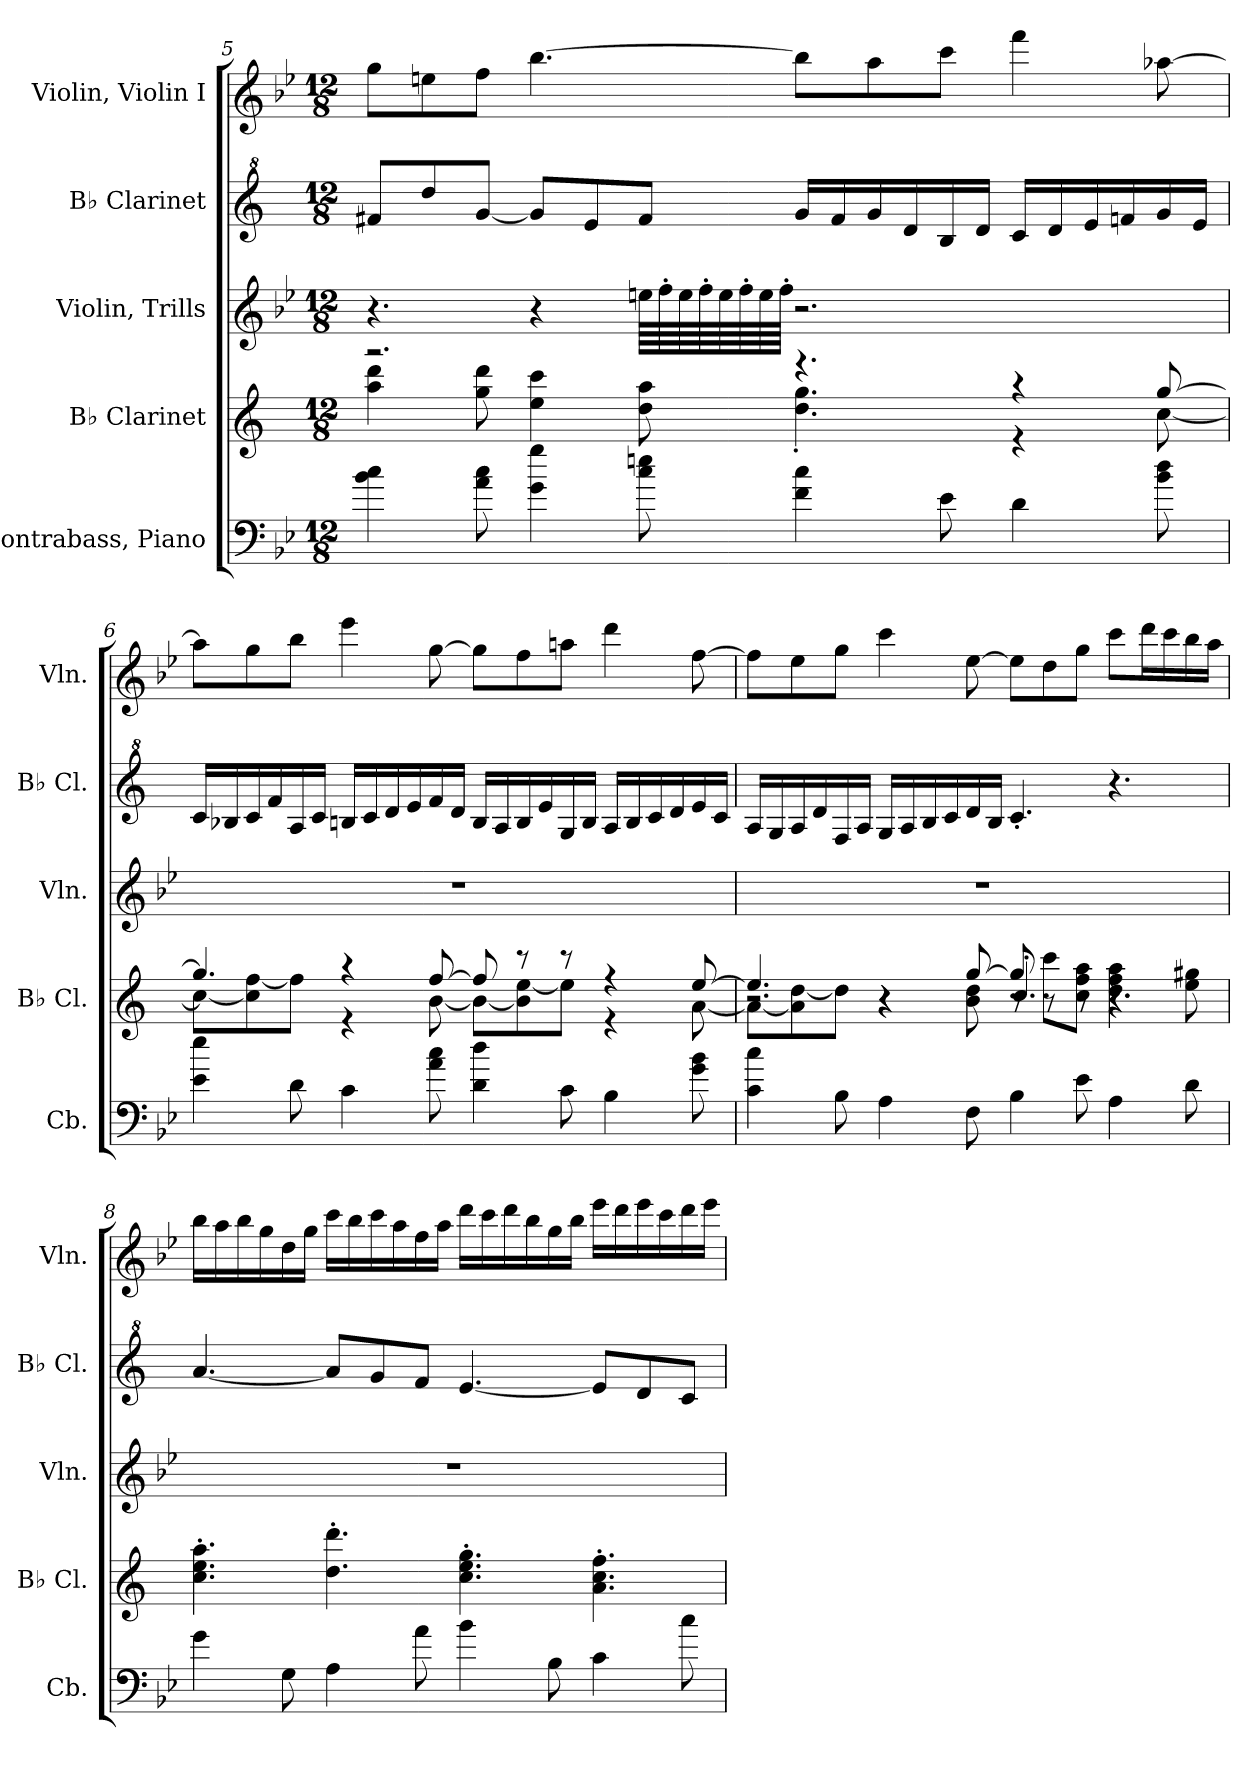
**kern	**kern	**kern	**kern	**kern
*part5	*part4	*part3	*part2	*part1
*staff5	*staff4	*staff3	*staff2	*staff1
*I"Contrabass, Piano	*I"B♭ Clarinet	*I"Violin, Trills	*I"B♭ Clarinet	*I"Violin, Violin I
*I'Cb.	*I'B♭ Cl.	*I'Vln.	*I'B♭ Cl.	*I'Vln.
*clefF4	*clefG2	*clefG2	*clefG^2	*clefG2
*ITrd7c12	*ITrd1c2	*	*ITrd1c2	*
*k[b-e-]	*k[b-e-]	*k[b-e-]	*k[b-e-]	*k[b-e-]
*M12/8	*M12/8	*M12/8	*M12/8	*M12/8
=5	=5	=5	=5	=5
*	*^	*	*	*
4B-\ 4c\	2.r	4gg\ 4ccc\	4.r	8een/L	8gg\L
.	.	.	.	8ccc/	8een\
8A\ 8c\	.	8ff\ 8ccc\	.	[8ff/J	8ff\J
4G\ 4g\	.	4dd\ 4bb-\	4r	8ff/L]	[4.bb-\
.	.	.	.	8dd/	.
8c\ 8en\	.	8cc\ 8gg\	64een\LLLL	8ee/J	.
.	.	.	64ff'\	.	.
.	.	.	64ee\	.	.
.	.	.	64ff'\	.	.
.	.	.	64ee\	.	.
.	.	.	64ff'\	.	.
.	.	.	64ee\	.	.
.	.	.	64ff'\JJJJ	.	.
4F\ 4c\	4.r	4.cc\' 4.ff\'	2.r	16ff/LL	8bb-\L]
.	.	.	.	16ee/	.
.	.	.	.	16ff/	8aa\
.	.	.	.	16cc/	.
8E-\	.	.	.	16a/	8ccc\J
.	.	.	.	16cc/JJ	.
4D\	4r	4r	.	16b-/LL	4fff\
.	.	.	.	16cc/	.
.	.	.	.	16dd/	.
.	.	.	.	16ee-X/	.
8B-\ 8d\	[8ff/	[8b-\	.	16ff/	[8aa-X\
.	.	.	.	16dd/JJ	.
!!LO:LB:g=z
=6	=6	=6	=6	=6	=6
4E-\ 4e-\	4.ff/]	8b-\L_	1.r	16b-/LL	8aa-\L]
.	.	.	.	16a-X/	.
.	.	8b-]\ [8ee-\	.	16b-/	8gg\
.	.	.	.	16ee-/	.
8D\	.	8ee-\J]	.	16g/	8bb-\J
.	.	.	.	16b-/JJ	.
4C\	4r	4r	.	16an/LL	4eee-\
.	.	.	.	16b-/	.
.	.	.	.	16cc/	.
.	.	.	.	16dd/	.
8A\ 8c\	[8ee-/	[8a\	.	16ee-/	[8gg\
.	.	.	.	16cc/JJ	.
4D\ 4d\	8ee-/]	8a\L_	.	16a/LL	8gg\L]
.	.	.	.	16g/	.
.	8r	8a]\ [8dd\	.	16a/	8ff\
.	.	.	.	16dd/	.
8C\	8r	8dd\J]	.	16f/	8aan\J
.	.	.	.	16a/JJ	.
4BB-\	4r	4r	.	16g/LL	4ddd\
.	.	.	.	16a/	.
.	.	.	.	16b-/	.
.	.	.	.	16cc/	.
8G\ 8B-\	[8dd/	[8g\	.	16dd/	[8ff\
.	.	.	.	16b-/JJ	.
!!LO:LB:g=z
=7	=7	=7	=7	=7	=7
*	*	*^	*	*	*
4C\ 4c\	4.dd/]	8g\L_	2.r	1.r	16g/LL	8ff\L]
.	.	.	.	.	16f/	.
.	.	8g]\ [8cc\	.	.	16g/	8ee-\
.	.	.	.	.	16cc/	.
8BB-\	.	8cc\J]	.	.	16e-/	8gg\J
.	.	.	.	.	16g/JJ	.
4AA\	4r	4r	.	.	16f/LL	4ccc\
.	.	.	.	.	16g/	.
.	.	.	.	.	16a/	.
.	.	.	.	.	16b-/	.
8FF\	[8ff/	8a\ 8cc\	.	.	16cc/	[8ee-\
.	.	.	.	.	16a/JJ	.
4BB-\	8ff/]	8r	4.b-'/	.	4.b-'/	8ee-\L]
.	8r	8bb-\L	.	.	.	8dd\
8E-\	8r	8b-\ 8ee-\ 8gg\J	.	.	.	8gg\J
4AA\	4.r	4cc\ 4ee-\ 4gg\	4.r	.	4.r	8ccc\L
.	.	.	.	.	.	16ddd\L
.	.	.	.	.	.	16ccc\
8D\	.	8dd\ 8ff#X\	.	.	.	16bb-\
.	.	.	.	.	.	16aa\JJ
*	*v	*v	*v	*	*	*
=8	=8	=8	=8	=8
4G\	4.b-\' 4.dd\' 4.gg\'	1.r	[4.gg/	16bb-\LL
.	.	.	.	16aa\
.	.	.	.	16bb-\
.	.	.	.	16gg\
8GG\	.	.	.	16dd\
.	.	.	.	16gg\JJ
4AA\	4.cc\' 4.ccc\'	.	8gg/L]	16ccc\LL
.	.	.	.	16bb-\
.	.	.	8ff/	16ccc\
.	.	.	.	16aa\
8A\	.	.	8ee-/J	16ff\
.	.	.	.	16aa\JJ
4B-\	4.b-\' 4.dd\' 4.ff\'	.	[4.dd/	16ddd\LL
.	.	.	.	16ccc\
.	.	.	.	16ddd\
.	.	.	.	16bb-\
8BB-\	.	.	.	16gg\
.	.	.	.	16bb-\JJ
4C\	4.g\' 4.b-\' 4.ee-\'	.	8dd/L]	16eee-\LL
.	.	.	.	16ddd\
.	.	.	8cc/	16eee-\
.	.	.	.	16ccc\
8c\	.	.	8b-/J	16ddd\
.	.	.	.	16eee-\JJ
=	=	=	=	=
*-	*-	*-	*-	*-
